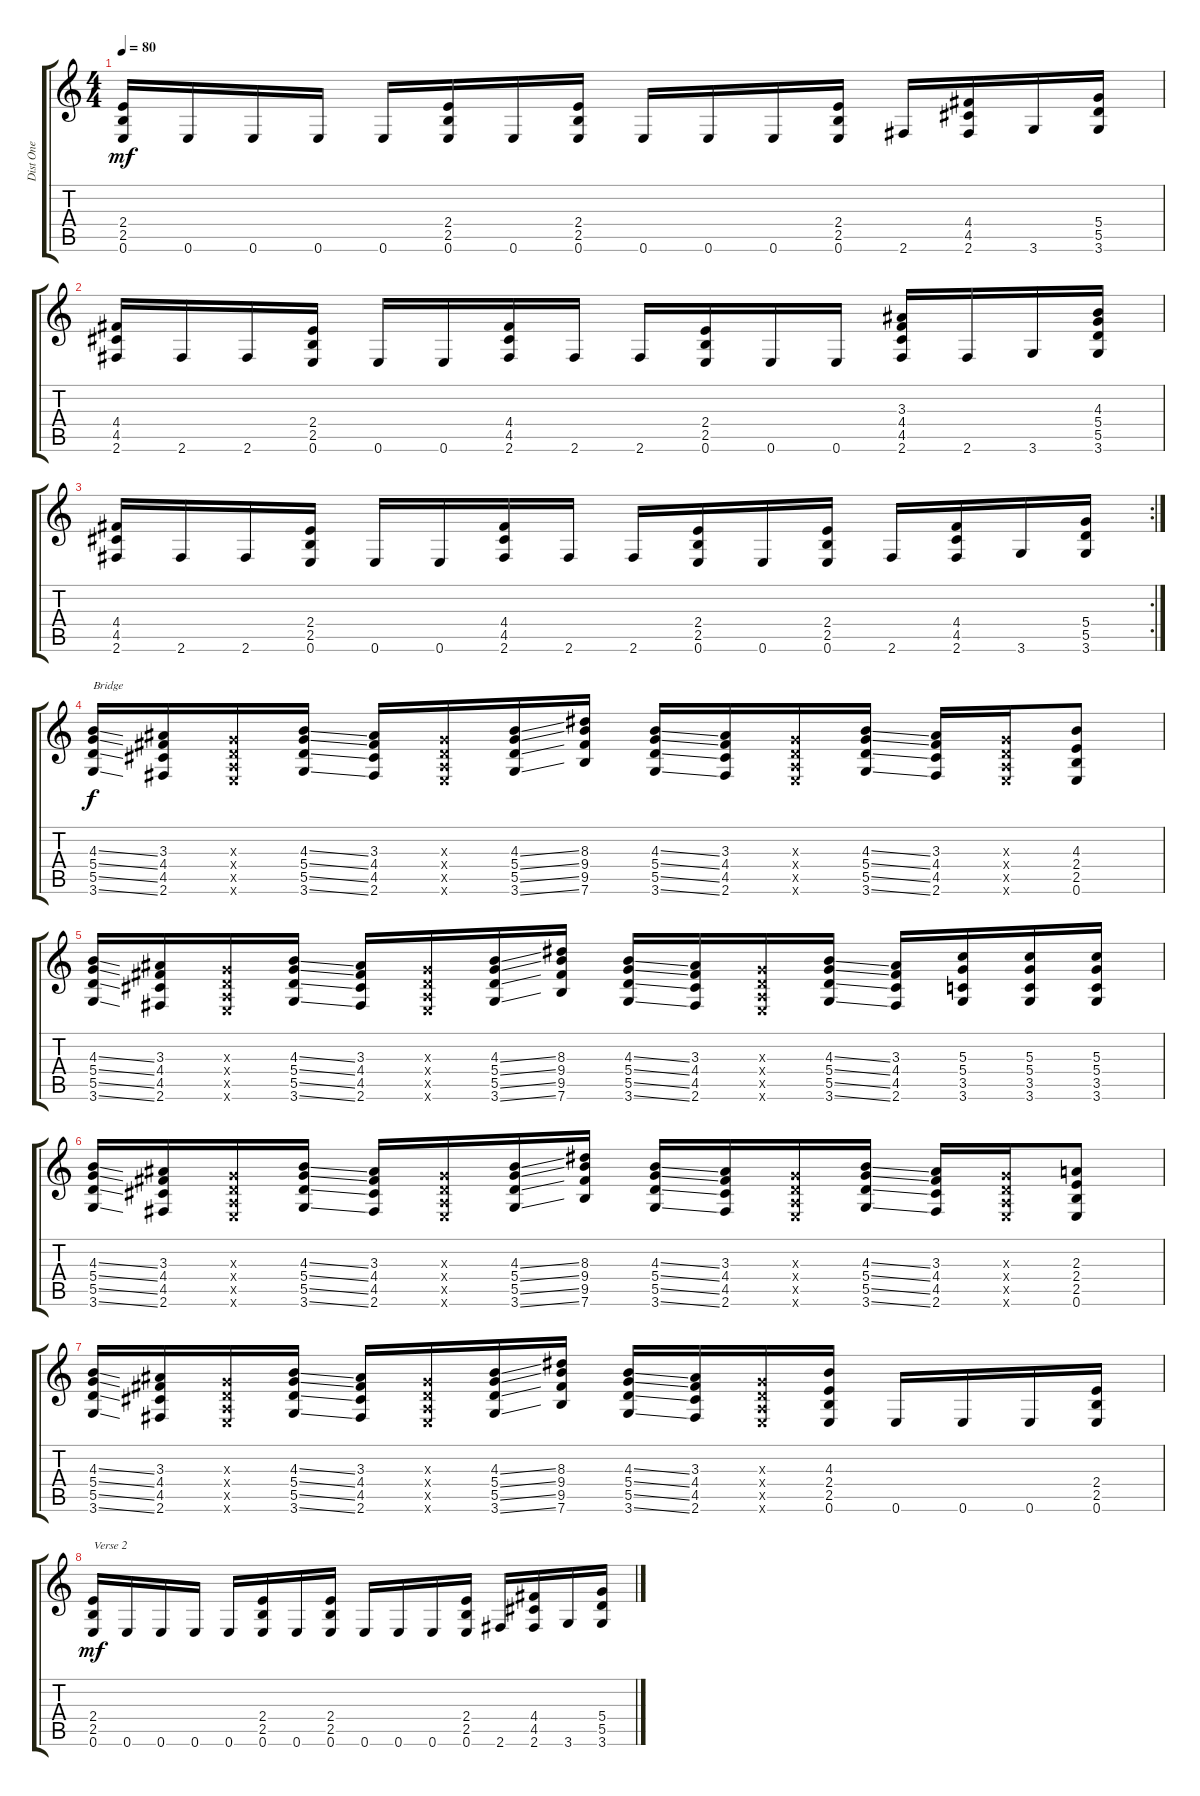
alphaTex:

\track ("Dist One" "Dist One") {instrument overdrivenguitar}
\staff {score tabs}
\tuning (E4 B3 G3 D3 A2 E2) {hide}
\ts (4 4)
\tempo 80
\clef g2
\ks c
(2.4 2.5 0.6).16{dy mf} 0.6.16 0.6.16 0.6.16 0.6.16 (2.4 2.5 0.6).16 0.6.16 (2.4 2.5 0.6).16 0.6.16 0.6.16 0.6.16 (2.4 2.5 0.6).16 2.6.16 (4.4 4.5 2.6).16 3.6.16 (5.4 5.5 3.6).16 |
(4.4 4.5 2.6).16 2.6.16 2.6.16 (2.4 2.5 0.6).16 0.6.16 0.6.16 (4.4 4.5 2.6).16 2.6.16 2.6.16 (2.4 2.5 0.6).16 0.6.16 0.6.16 (3.3 4.4 4.5 2.6).16 2.6.16 3.6.16 (4.3 5.4 5.5 3.6).16 |
\rc 2
(4.4 4.5 2.6).16 2.6.16 2.6.16 (2.4 2.5 0.6).16 0.6.16 0.6.16 (4.4 4.5 2.6).16 2.6.16 2.6.16 (2.4 2.5 0.6).16 0.6.16 (2.4 2.5 0.6).16 2.6.16 (4.4 4.5 2.6).16 3.6.16 (5.4 5.5 3.6).16 |
(4.3{ss} 5.4{ss} 5.5{ss} 3.6{ss}).16{txt "Bridge" dy f} (3.3 4.4 4.5 2.6).16 (0.3{x} 0.4{x} 0.5{x} 0.6{x}).16 (4.3{ss} 5.4{ss} 5.5{ss} 3.6{ss}).16 (3.3 4.4 4.5 2.6).16 (0.3{x} 0.4{x} 0.5{x} 0.6{x}).16 (4.3{ss} 5.4{ss} 5.5{ss} 3.6{ss}).16 (8.3 9.4 9.5 7.6).16 (4.3{ss} 5.4{ss} 5.5{ss} 3.6{ss}).16 (3.3 4.4 4.5 2.6).16 (0.3{x} 0.4{x} 0.5{x} 0.6{x}).16 (4.3{ss} 5.4{ss} 5.5{ss} 3.6{ss}).16 (3.3 4.4 4.5 2.6).16 (0.3{x} 0.4{x} 0.5{x} 0.6{x}).16 (4.3 2.4 2.5 0.6).8 |
(4.3{ss} 5.4{ss} 5.5{ss} 3.6{ss}).16 (3.3 4.4 4.5 2.6).16 (0.3{x} 0.4{x} 0.5{x} 0.6{x}).16 (4.3{ss} 5.4{ss} 5.5{ss} 3.6{ss}).16 (3.3 4.4 4.5 2.6).16 (0.3{x} 0.4{x} 0.5{x} 0.6{x}).16 (4.3{ss} 5.4{ss} 5.5{ss} 3.6{ss}).16 (8.3 9.4 9.5 7.6).16 (4.3{ss} 5.4{ss} 5.5{ss} 3.6{ss}).16 (3.3 4.4 4.5 2.6).16 (0.3{x} 0.4{x} 0.5{x} 0.6{x}).16 (4.3{ss} 5.4{ss} 5.5{ss} 3.6{ss}).16 (3.3 4.4 4.5 2.6).16 (5.3 5.4 3.5 3.6).16 (5.3 5.4 3.5 3.6).16 (5.3 5.4 3.5 3.6).16 |
(4.3{ss} 5.4{ss} 5.5{ss} 3.6{ss}).16 (3.3 4.4 4.5 2.6).16 (0.3{x} 0.4{x} 0.5{x} 0.6{x}).16 (4.3{ss} 5.4{ss} 5.5{ss} 3.6{ss}).16 (3.3 4.4 4.5 2.6).16 (0.3{x} 0.4{x} 0.5{x} 0.6{x}).16 (4.3{ss} 5.4{ss} 5.5{ss} 3.6{ss}).16 (8.3 9.4 9.5 7.6).16 (4.3{ss} 5.4{ss} 5.5{ss} 3.6{ss}).16 (3.3 4.4 4.5 2.6).16 (0.3{x} 0.4{x} 0.5{x} 0.6{x}).16 (4.3{ss} 5.4{ss} 5.5{ss} 3.6{ss}).16 (3.3 4.4 4.5 2.6).16 (0.3{x} 0.4{x} 0.5{x} 0.6{x}).16 (2.3 2.4 2.5 0.6).8 |
(4.3{ss} 5.4{ss} 5.5{ss} 3.6{ss}).16 (3.3 4.4 4.5 2.6).16 (0.3{x} 0.4{x} 0.5{x} 0.6{x}).16 (4.3{ss} 5.4{ss} 5.5{ss} 3.6{ss}).16 (3.3 4.4 4.5 2.6).16 (0.3{x} 0.4{x} 0.5{x} 0.6{x}).16 (4.3{ss} 5.4{ss} 5.5{ss} 3.6{ss}).16 (8.3 9.4 9.5 7.6).16 (4.3{ss} 5.4{ss} 5.5{ss} 3.6{ss}).16 (3.3 4.4 4.5 2.6).16 (0.3{x} 0.4{x} 0.5{x} 0.6{x}).16 (4.3 2.4 2.5 0.6).16 0.6.16 0.6.16 0.6.16 (2.4 2.5 0.6).16 |
(2.4 2.5 0.6).16{txt "Verse 2" dy mf} 0.6.16 0.6.16 0.6.16 0.6.16 (2.4 2.5 0.6).16 0.6.16 (2.4 2.5 0.6).16 0.6.16 0.6.16 0.6.16 (2.4 2.5 0.6).16 2.6.16 (4.4 4.5 2.6).16 3.6.16 (5.4 5.5 3.6).16
